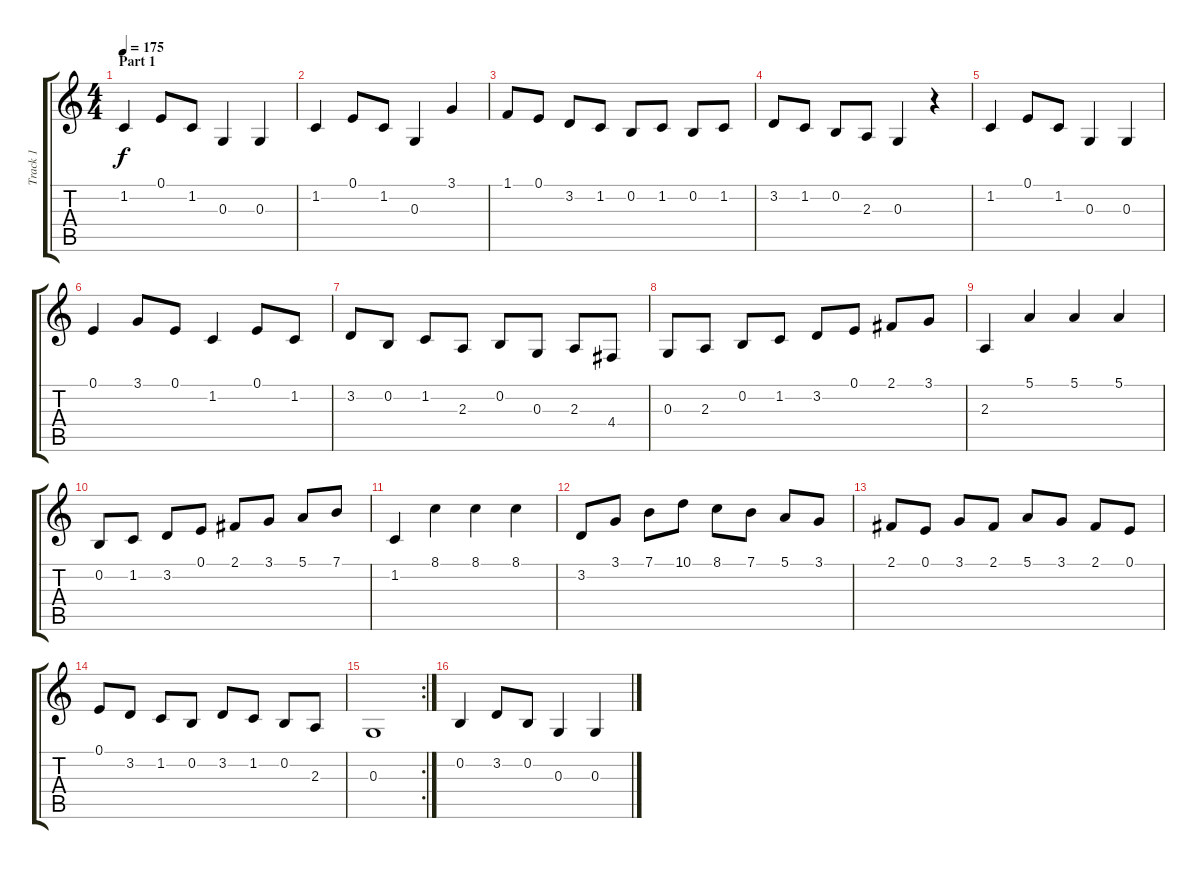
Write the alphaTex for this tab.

\track ("Track 1" "Track 1") {instrument brightacousticpiano}
\staff {score tabs}
\tuning (E4 B3 G3 D3 A2 E2) {hide}
\ts (4 4)
\section ("" "Part 1")
\tempo 175
\clef g2
\ks c
1.2.4{dy f instrument brightacousticpiano} 0.1.8 1.2.8 0.3.4 0.3.4 |
1.2.4 0.1.8 1.2.8 0.3.4 3.1.4 |
1.1.8 0.1.8 3.2.8 1.2.8 0.2.8 1.2.8 0.2.8 1.2.8 |
3.2.8 1.2.8 0.2.8 2.3.8 0.3.4 r.4 |
1.2.4 0.1.8 1.2.8 0.3.4 0.3.4 |
0.1.4 3.1.8 0.1.8 1.2.4 0.1.8 1.2.8 |
3.2.8 0.2.8 1.2.8 2.3.8 0.2.8 0.3.8 2.3.8 4.4.8 |
0.3.8 2.3.8 0.2.8 1.2.8 3.2.8 0.1.8 2.1.8 3.1.8 |
2.3.4 5.1.4 5.1.4 5.1.4 |
0.2.8 1.2.8 3.2.8 0.1.8 2.1.8 3.1.8 5.1.8 7.1.8 |
1.2.4 8.1.4 8.1.4 8.1.4 |
3.2.8 3.1.8 7.1.8 10.1.8 8.1.8 7.1.8 5.1.8 3.1.8 |
2.1.8 0.1.8 3.1.8 2.1.8 5.1.8 3.1.8 2.1.8 0.1.8 |
0.1.8 3.2.8 1.2.8 0.2.8 3.2.8 1.2.8 0.2.8 2.3.8 |
\rc 2
0.3.1 |
0.2.4 3.2.8 0.2.8 0.3.4 0.3.4
